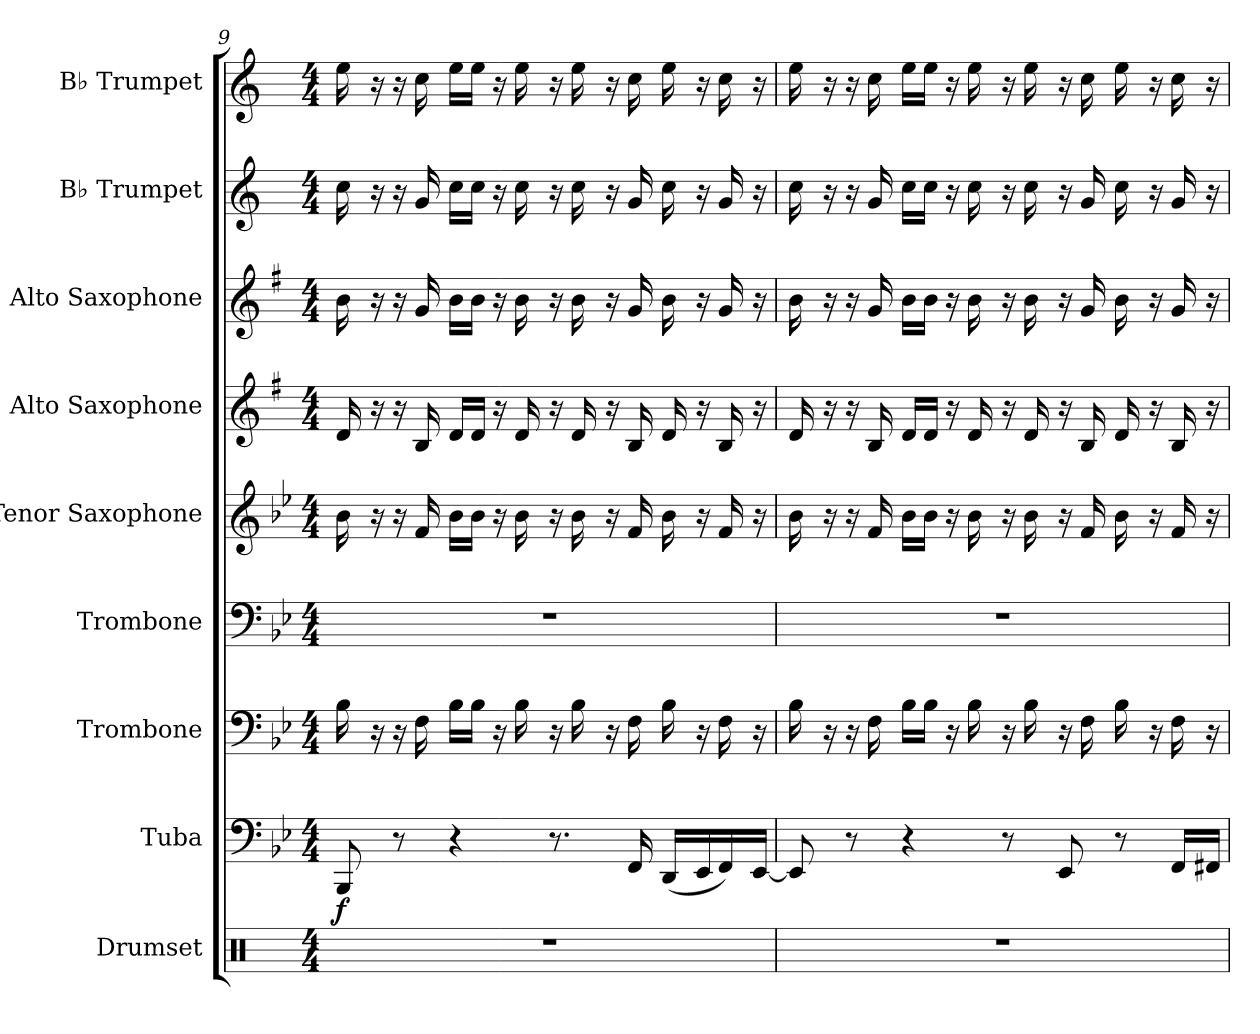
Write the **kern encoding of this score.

**kern	**kern	**dynam	**kern	**kern	**kern	**kern	**kern	**kern	**kern
*part9	*part8	*part8	*part7	*part6	*part5	*part4	*part3	*part2	*part1
*staff9	*staff8	*staff8	*staff7	*staff6	*staff5	*staff4	*staff3	*staff2	*staff1
*I"Drumset	*I"Tuba	*	*I"Trombone	*I"Trombone	*I"Tenor Saxophone	*I"Alto Saxophone	*I"Alto Saxophone	*I"B♭ Trumpet	*I"B♭ Trumpet
*I'D. Set	*I'Tba.	*	*I'Tbn.	*I'Tbn.	*I'T. Sax.	*I'A. Sax.	*I'A. Sax.	*I'B♭ Tpt.	*I'B♭ Tpt.
!!LO:PB:g=z
*clefX	*clefF4	*	*clefF4	*clefF4	*clefG2	*clefG2	*clefG2	*clefG2	*clefG2
*	*	*	*	*	*ITrd8c14	*ITrd5c9	*ITrd5c9	*ITrd1c2	*ITrd1c2
*k[]	*k[b-e-]	*	*k[b-e-]	*k[b-e-]	*k[b-e-]	*k[b-e-]	*k[b-e-]	*k[b-e-]	*k[b-e-]
*M4/4	*M4/4	*	*M4/4	*M4/4	*M4/4	*M4/4	*M4/4	*M4/4	*M4/4
=9	=9	=9	=9	=9	=9	=9	=9	=9	=9
!	!	!LO:DY:b	!	!	!	!	!	!	!
1r	8BBB-/	f	16B-\	1r	16B-\	16F/	16d\	16b-\	16dd\
.	.	.	16r	.	16r	16r	16r	16r	16r
.	8r	.	16r	.	16r	16r	16r	16r	16r
.	.	.	16F\	.	16F/	16D/	16B-/	16f/	16b-\
.	4r	.	16B-\LL	.	16B-\LL	16F/LL	16d\LL	16b-\LL	16dd\LL
.	.	.	16B-\JJ	.	16B-\JJ	16F/JJ	16d\JJ	16b-\JJ	16dd\JJ
.	.	.	16r	.	16r	16r	16r	16r	16r
.	.	.	16B-\	.	16B-\	16F/	16d\	16b-\	16dd\
.	8.r	.	16r	.	16r	16r	16r	16r	16r
.	.	.	16B-\	.	16B-\	16F/	16d\	16b-\	16dd\
.	.	.	16r	.	16r	16r	16r	16r	16r
.	16FF/	.	16F\	.	16F/	16D/	16B-/	16f/	16b-\
.	(<16DD/LL	.	16B-\	.	16B-\	16F/	16d\	16b-\	16dd\
.	16EE-/	.	16r	.	16r	16r	16r	16r	16r
.	16FF/)	.	16F\	.	16F/	16D/	16B-/	16f/	16b-\
.	[16EE-/JJ	.	16r	.	16r	16r	16r	16r	16r
=10	=10	=10	=10	=10	=10	=10	=10	=10	=10
1r	8EE-/]	.	16B-\	1r	16B-\	16F/	16d\	16b-\	16dd\
.	.	.	16r	.	16r	16r	16r	16r	16r
.	8r	.	16r	.	16r	16r	16r	16r	16r
.	.	.	16F\	.	16F/	16D/	16B-/	16f/	16b-\
.	4r	.	16B-\LL	.	16B-\LL	16F/LL	16d\LL	16b-\LL	16dd\LL
.	.	.	16B-\JJ	.	16B-\JJ	16F/JJ	16d\JJ	16b-\JJ	16dd\JJ
.	.	.	16r	.	16r	16r	16r	16r	16r
.	.	.	16B-\	.	16B-\	16F/	16d\	16b-\	16dd\
.	8r	.	16r	.	16r	16r	16r	16r	16r
.	.	.	16B-\	.	16B-\	16F/	16d\	16b-\	16dd\
.	8EE-/	.	16r	.	16r	16r	16r	16r	16r
.	.	.	16F\	.	16F/	16D/	16B-/	16f/	16b-\
.	8r	.	16B-\	.	16B-\	16F/	16d\	16b-\	16dd\
.	.	.	16r	.	16r	16r	16r	16r	16r
.	16FF/LL	.	16F\	.	16F/	16D/	16B-/	16f/	16b-\
.	16FF#X/JJ	.	16r	.	16r	16r	16r	16r	16r
=	=	=	=	=	=	=	=	=	=
*-	*-	*-	*-	*-	*-	*-	*-	*-	*-
